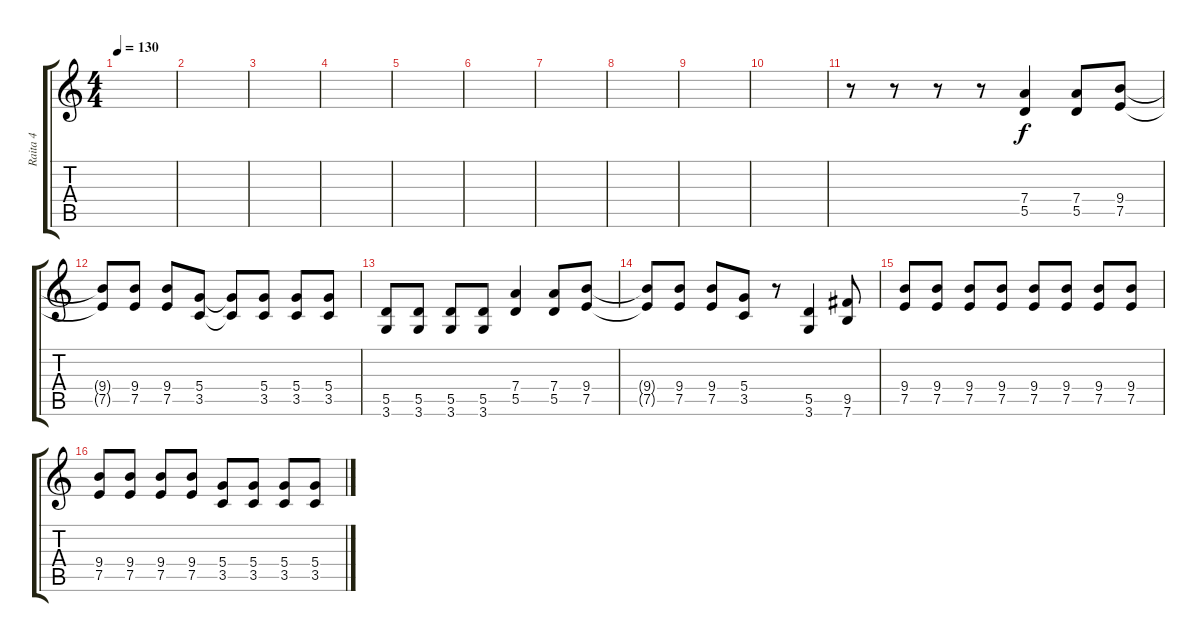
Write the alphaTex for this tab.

\track ("Raita 4" "Raita 4") {instrument overdrivenguitar}
\staff {score tabs}
\tuning (E4 B3 G3 D3 A2 E2) {hide}
\ts (4 4)
\tempo 130
\clef g2
\ks c
|
|
|
|
|
|
|
|
|
|
r.8 r.8 r.8 r.8 (7.4 5.5).4 (7.4 5.5).8 (9.4 7.5).8 |
(9.4{t} 7.5{t}).8 (9.4 7.5).8 (9.4 7.5).8 (5.4 3.5).8 (5.4{t} 3.5{t}).8 (5.4 3.5).8 (5.4 3.5).8 (5.4 3.5).8 |
(5.5 3.6).8 (5.5 3.6).8 (5.5 3.6).8 (5.5 3.6).8 (7.4 5.5).4 (7.4 5.5).8 (9.4 7.5).8 |
(9.4{t} 7.5{t}).8 (9.4 7.5).8 (9.4 7.5).8 (5.4 3.5).8 r.8 (5.5 3.6).4 (9.5 7.6).8 |
(9.4 7.5).8 (9.4 7.5).8 (9.4 7.5).8 (9.4 7.5).8 (9.4 7.5).8 (9.4 7.5).8 (9.4 7.5).8 (9.4 7.5).8 |
(9.4 7.5).8 (9.4 7.5).8 (9.4 7.5).8 (9.4 7.5).8 (5.4 3.5).8 (5.4 3.5).8 (5.4 3.5).8 (5.4 3.5).8
